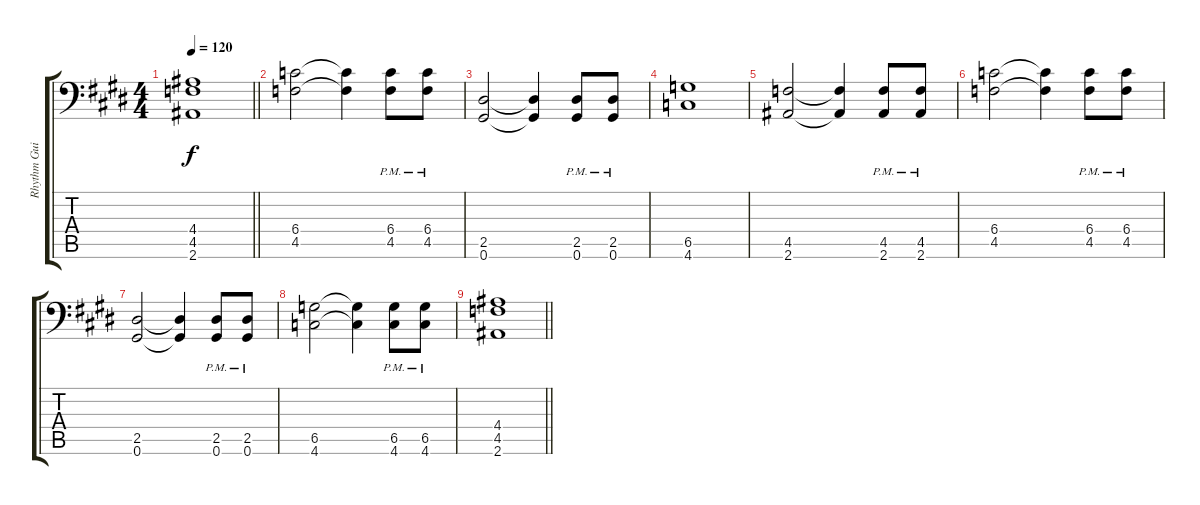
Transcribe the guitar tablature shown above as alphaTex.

\track ("Rhythm Guitar 1" "Rhythm Gui") {instrument distortionguitar}
\staff {score tabs}
\tuning (Ab3 E3 B2 Gb2 Db2 Ab1) {hide}
\ts (4 4)
\tempo 120
\clef f4
\barLineRight lightlight
\ks c#minor
(4.4 4.5 2.6).1{dy f} |
(6.4 4.5).2 (6.4{t} 4.5{t}).4 (6.4{pm} 4.5{pm}).8 (6.4{pm} 4.5{pm}).8 |
(2.5 0.6).2 (2.5{t} 0.6{t}).4 (2.5{pm} 0.6{pm}).8 (2.5{pm} 0.6{pm}).8 |
\ks e
(6.5 4.6).1 |
\ks c#minor
(4.5 2.6).2 (4.5{t} 2.6{t}).4 (4.5{pm} 2.6{pm}).8 (4.5{pm} 2.6{pm}).8 |
(6.4 4.5).2 (6.4{t} 4.5{t}).4 (6.4{pm} 4.5{pm}).8 (6.4{pm} 4.5{pm}).8 |
(2.5 0.6).2 (2.5{t} 0.6{t}).4 (2.5{pm} 0.6{pm}).8 (2.5{pm} 0.6{pm}).8 |
\ks e
(6.5 4.6).2 (6.5{t} 4.6{t}).4 (6.5{pm} 4.6{pm}).8 (6.5{pm} 4.6{pm}).8 |
\barLineRight lightlight
\ks c#minor
(4.4 4.5 2.6).1
